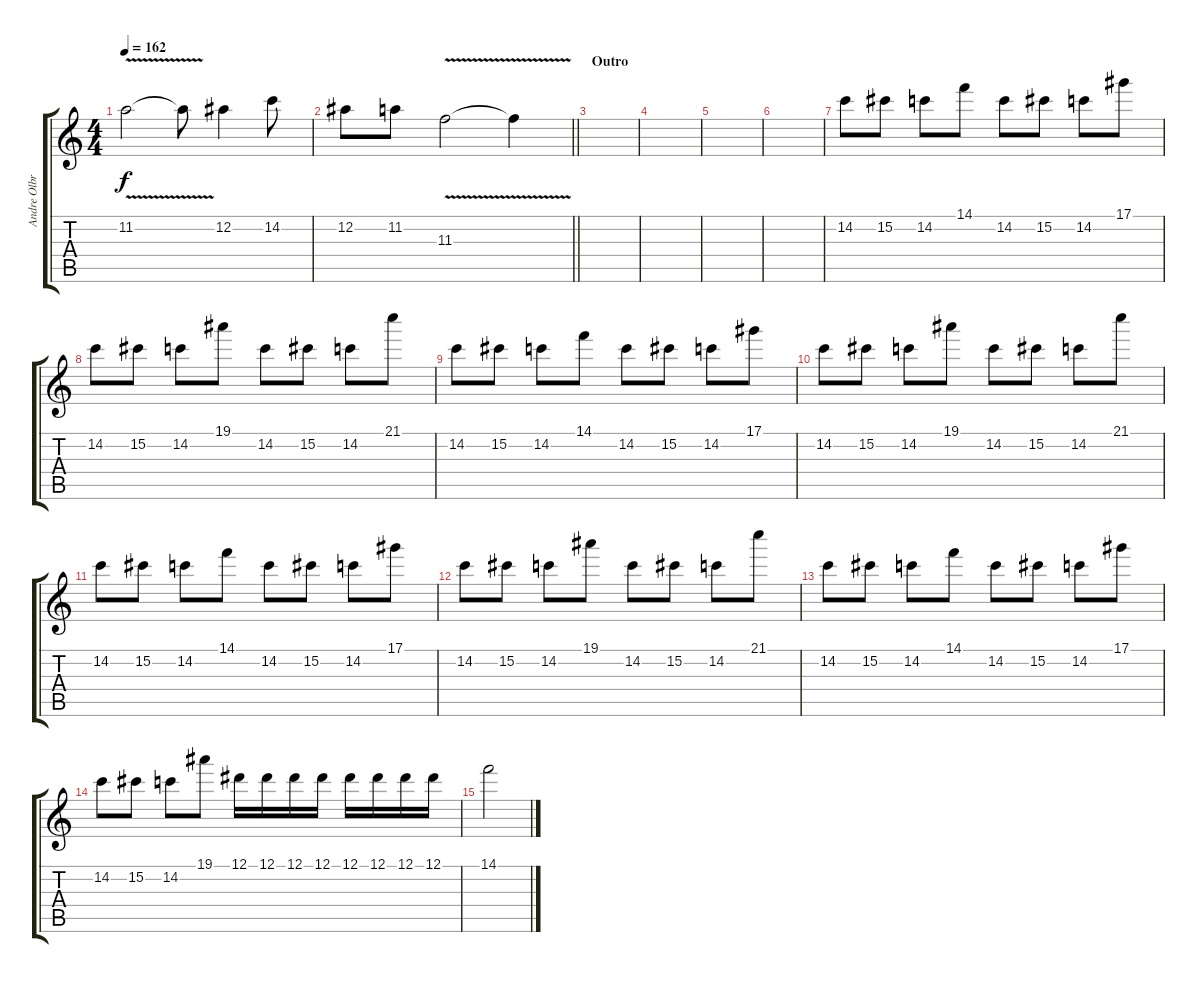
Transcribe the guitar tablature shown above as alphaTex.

\track ("Andre Olbrich" "Andre Olbr") {instrument distortionguitar}
\staff {score tabs}
\tuning (Eb4 Bb3 Gb3 Db3 Ab2 Eb2) {hide}
\ts (4 4)
\tempo 162
\clef g2
\ks c
11.2{v}.2{dy f} 11.2{t}.8 12.2.4 14.2.8 |
\barLineRight lightlight
12.2.8 11.2.8 11.3{v}.2 11.3{t}.4 |
\section ("" "Outro")
|
|
|
|
14.2.8 15.2.8 14.2.8 14.1.8 14.2.8 15.2.8 14.2.8 17.1.8 |
14.2.8 15.2.8 14.2.8 19.1.8 14.2.8 15.2.8 14.2.8 21.1.8 |
14.2.8 15.2.8 14.2.8 14.1.8 14.2.8 15.2.8 14.2.8 17.1.8 |
14.2.8 15.2.8 14.2.8 19.1.8 14.2.8 15.2.8 14.2.8 21.1.8 |
14.2.8 15.2.8 14.2.8 14.1.8 14.2.8 15.2.8 14.2.8 17.1.8 |
14.2.8 15.2.8 14.2.8 19.1.8 14.2.8 15.2.8 14.2.8 21.1.8 |
14.2.8 15.2.8 14.2.8 14.1.8 14.2.8 15.2.8 14.2.8 17.1.8 |
14.2.8 15.2.8 14.2.8 19.1.8 12.1.16 12.1.16 12.1.16 12.1.16 12.1.16 12.1.16 12.1.16 12.1.16 |
14.1.2
